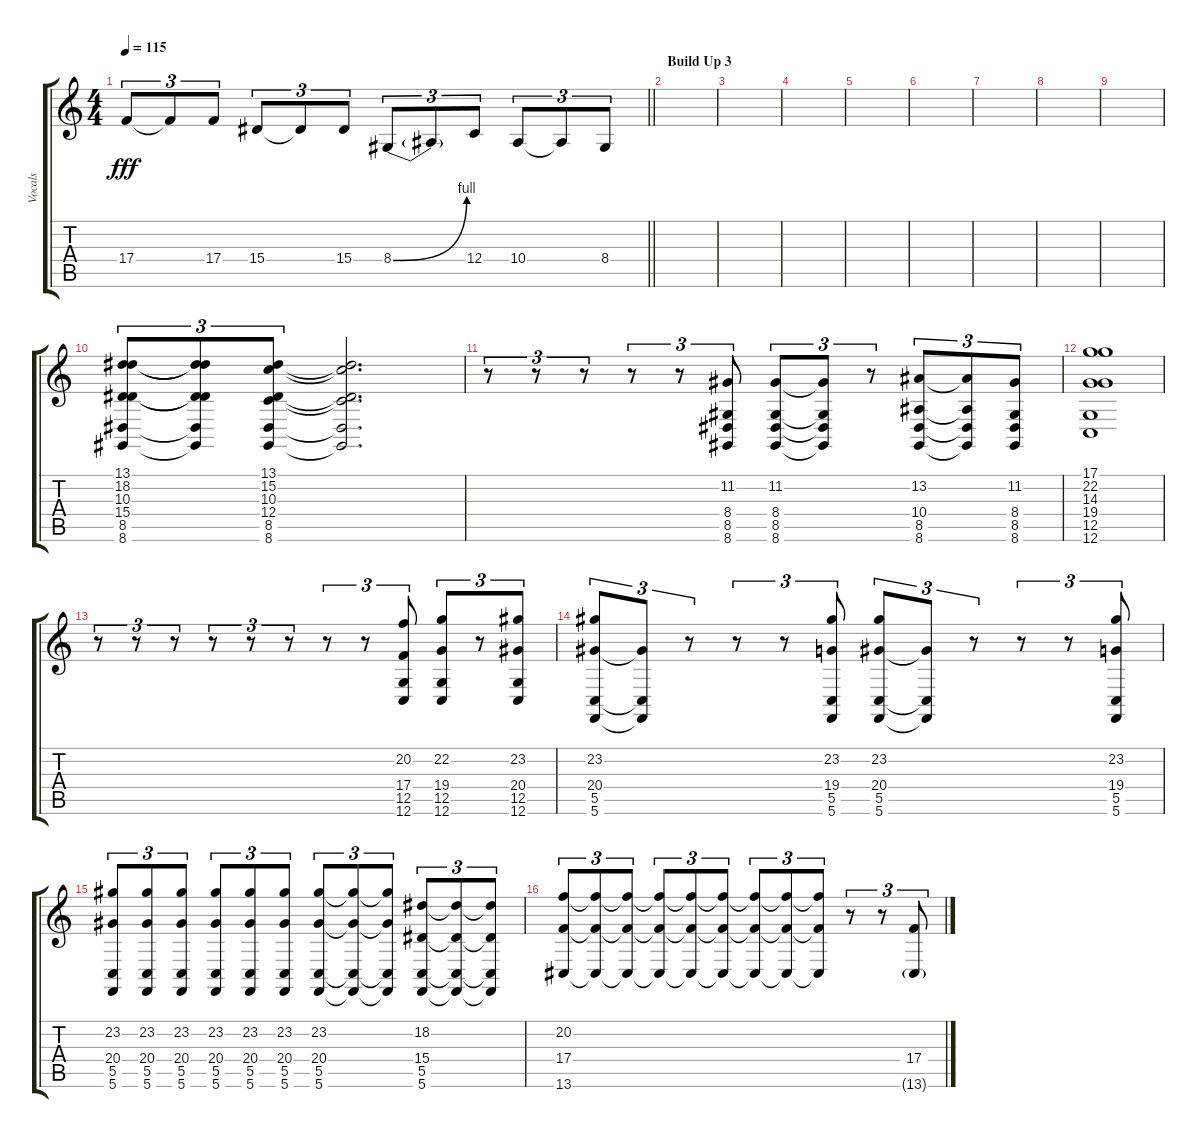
\track ("Vocals" "Vocals") {instrument bassoon}
\staff {score tabs}
\tuning (D4 A3 F3 C3 G2 C2) {hide}
\ts (4 4)
\tempo 115
\clef g2
\barLineRight lightlight
\ks c
17.4.8{tu (3 2) dy fff} 17.4{t}.8{tu (3 2)} 17.4.8{tu (3 2)} 15.4.8{tu (3 2)} 15.4{t}.8{tu (3 2)} 15.4.8{tu (3 2)} 8.4{be (bend 0 0 60 4)}.8{tu (3 2)} 8.4{t}.8{tu (3 2)} 12.4.8{tu (3 2)} 10.4.8{tu (3 2)} 10.4{t}.8{tu (3 2)} 8.4.8{tu (3 2)} |
\section ("" "Build Up 3")
|
|
|
|
|
|
|
|
(13.1 18.2 10.3 15.4 8.5 8.6).8{tu (3 2)} (13.1{t} 18.2{t} 10.3{t} 15.4{t} 8.5{t} 8.6{t}).8{tu (3 2)} (13.1 15.2 10.3 12.4 8.5 8.6).8{tu (3 2)} (13.1{t} 15.2{t} 10.3{t} 12.4{t} 8.5{t} 8.6{t}).2{d} |
r.8{tu (3 2)} r.8{tu (3 2)} r.8{tu (3 2)} r.8{tu (3 2)} r.8{tu (3 2)} (11.2 8.4 8.5 8.6).8{tu (3 2)} (11.2 8.4 8.5 8.6).8{tu (3 2)} (11.2{t} 8.4{t} 8.5{t} 8.6{t}).8{tu (3 2)} r.8{tu (3 2)} (13.2 10.4 8.5 8.6).8{tu (3 2)} (13.2{t} 10.4{t} 8.5{t} 8.6{t}).8{tu (3 2)} (11.2 8.4 8.5 8.6).8{tu (3 2)} |
(17.1 22.2 14.3 19.4 12.5 12.6).1 |
r.8{tu (3 2)} r.8{tu (3 2)} r.8{tu (3 2)} r.8{tu (3 2)} r.8{tu (3 2)} r.8{tu (3 2)} r.8{tu (3 2)} r.8{tu (3 2)} (20.2 17.4 12.5 12.6).8{tu (3 2)} (22.2 19.4 12.5 12.6).8{tu (3 2)} r.8{tu (3 2)} (23.2 20.4 12.5 12.6).8{tu (3 2)} |
(23.2 20.4 5.5 5.6).8{tu (3 2)} (20.4{t} 5.5{t} 5.6{t}).8{tu (3 2)} r.8{tu (3 2)} r.8{tu (3 2)} r.8{tu (3 2)} (23.2 19.4 5.5 5.6).8{tu (3 2)} (23.2 20.4 5.5 5.6).8{tu (3 2)} (20.4{t} 5.5{t} 5.6{t}).8{tu (3 2)} r.8{tu (3 2)} r.8{tu (3 2)} r.8{tu (3 2)} (23.2 19.4 5.5 5.6).8{tu (3 2)} |
(23.2 20.4 5.5 5.6).8{tu (3 2)} (23.2 20.4 5.5 5.6).8{tu (3 2)} (23.2 20.4 5.5 5.6).8{tu (3 2)} (23.2 20.4 5.5 5.6).8{tu (3 2)} (23.2 20.4 5.5 5.6).8{tu (3 2)} (23.2 20.4 5.5 5.6).8{tu (3 2)} (23.2 20.4 5.5 5.6).8{tu (3 2)} (23.2{t} 20.4{t} 5.5{t} 5.6{t}).8{tu (3 2)} (23.2{t} 20.4{t} 5.5{t} 5.6{t}).8{tu (3 2)} (18.2 15.4 5.5 5.6).8{tu (3 2)} (18.2{t} 15.4{t} 5.5{t} 5.6{t}).8{tu (3 2)} (18.2{t} 15.4{t} 5.5{t} 5.6{t}).8{tu (3 2)} |
(20.2 17.4 13.6).8{tu (3 2)} (20.2{t} 17.4{t} 13.6{t}).8{tu (3 2)} (20.2{t} 17.4{t} 13.6{t}).8{tu (3 2)} (20.2{t} 17.4{t} 13.6{t}).8{tu (3 2)} (20.2{t} 17.4{t} 13.6{t}).8{tu (3 2)} (20.2{t} 17.4{t} 13.6{t}).8{tu (3 2)} (20.2{t} 17.4{t} 13.6{t}).8{tu (3 2)} (20.2{t} 17.4{t} 13.6{t}).8{tu (3 2)} (20.2{t} 17.4{t} 13.6{t}).8{tu (3 2)} r.8{tu (3 2)} r.8{tu (3 2)} (17.4 13.6{g}).8{tu (3 2)}
